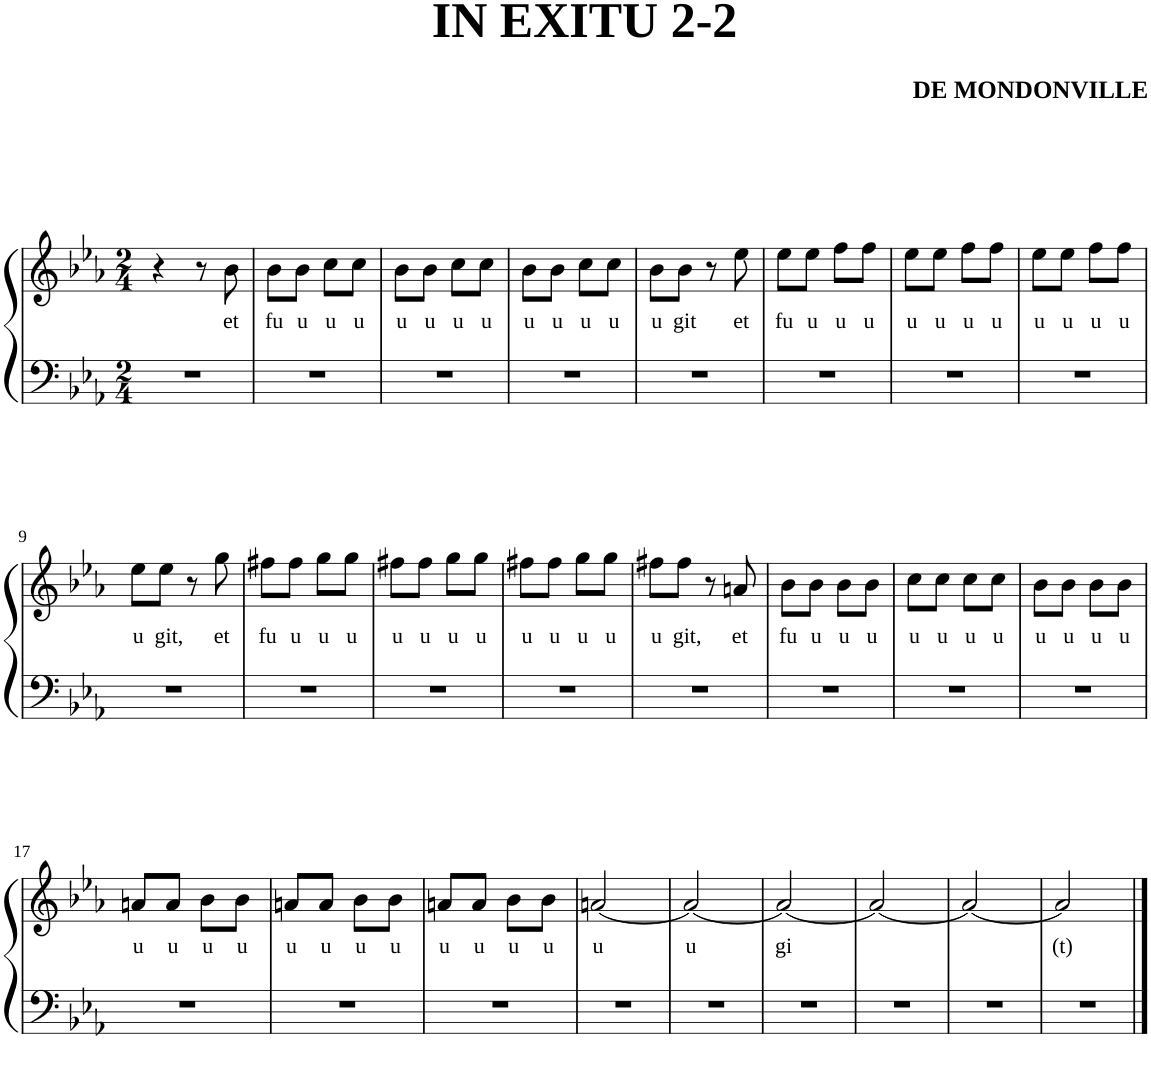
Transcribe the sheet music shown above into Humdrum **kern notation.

**kern	**kern	**text
*part1	*part1	*part1
*staff2	*staff1	*staff1
*I"Piano	*	*
*I'Pno	*	*
*clefF4	*clefG2	*
*k[b-e-a-]	*k[b-e-a-]	*
*E-:	*E-:	*
*M2/4	*M2/4	*
=1	=1	=1
2r	4r	.
.	8r	.
!	!	!LO:LY:b
.	8b-\	et
=2	=2	=2
!	!	!LO:LY:b
2r	8b-\L	fu
!	!	!LO:LY:b
.	8b-\J	u
!	!	!LO:LY:b
.	8cc\L	u
!	!	!LO:LY:b
.	8cc\J	u
=3	=3	=3
!	!	!LO:LY:b
2r	8b-\L	u
!	!	!LO:LY:b
.	8b-\J	u
!	!	!LO:LY:b
.	8cc\L	u
!	!	!LO:LY:b
.	8cc\J	u
=4	=4	=4
!	!	!LO:LY:b
2r	8b-\L	u
!	!	!LO:LY:b
.	8b-\J	u
!	!	!LO:LY:b
.	8cc\L	u
!	!	!LO:LY:b
.	8cc\J	u
=5	=5	=5
!	!	!LO:LY:b
2r	8b-\L	u
!	!	!LO:LY:b
.	8b-\J	git
.	8r	.
!	!	!LO:LY:b
.	8ee-\	et
=6	=6	=6
!	!	!LO:LY:b
2r	8ee-\L	fu
!	!	!LO:LY:b
.	8ee-\J	u
!	!	!LO:LY:b
.	8ff\L	u
!	!	!LO:LY:b
.	8ff\J	u
=7	=7	=7
!	!	!LO:LY:b
2r	8ee-\L	u
!	!	!LO:LY:b
.	8ee-\J	u
!	!	!LO:LY:b
.	8ff\L	u
!	!	!LO:LY:b
.	8ff\J	u
=8	=8	=8
!	!	!LO:LY:b
2r	8ee-\L	u
!	!	!LO:LY:b
.	8ee-\J	u
!	!	!LO:LY:b
.	8ff\L	u
!	!	!LO:LY:b
.	8ff\J	u
!!LO:LB:g=z
=9	=9	=9
!	!	!LO:LY:b
2r	8ee-\L	u
!	!	!LO:LY:b
.	8ee-\J	git,
.	8r	.
!	!	!LO:LY:b
.	8gg\	et
=10	=10	=10
!	!	!LO:LY:b
2r	8ff#X\L	fu
!	!	!LO:LY:b
.	8ff#\J	u
!	!	!LO:LY:b
.	8gg\L	u
!	!	!LO:LY:b
.	8gg\J	u
=11	=11	=11
!	!	!LO:LY:b
2r	8ff#X\L	u
!	!	!LO:LY:b
.	8ff#\J	u
!	!	!LO:LY:b
.	8gg\L	u
!	!	!LO:LY:b
.	8gg\J	u
=12	=12	=12
!	!	!LO:LY:b
2r	8ff#X\L	u
!	!	!LO:LY:b
.	8ff#\J	u
!	!	!LO:LY:b
.	8gg\L	u
!	!	!LO:LY:b
.	8gg\J	u
=13	=13	=13
!	!	!LO:LY:b
2r	8ff#X\L	u
!	!	!LO:LY:b
.	8ff#\J	git,
.	8r	.
!	!	!LO:LY:b
.	8an/	et
=14	=14	=14
!	!	!LO:LY:b
2r	8b-\L	fu
!	!	!LO:LY:b
.	8b-\J	u
!	!	!LO:LY:b
.	8b-\L	u
!	!	!LO:LY:b
.	8b-\J	u
=15	=15	=15
!	!	!LO:LY:b
2r	8cc\L	u
!	!	!LO:LY:b
.	8cc\J	u
!	!	!LO:LY:b
.	8cc\L	u
!	!	!LO:LY:b
.	8cc\J	u
=16	=16	=16
!	!	!LO:LY:b
2r	8b-\L	u
!	!	!LO:LY:b
.	8b-\J	u
!	!	!LO:LY:b
.	8b-\L	u
!	!	!LO:LY:b
.	8b-\J	u
!!LO:LB:g=z
=17	=17	=17
!	!	!LO:LY:b
2r	8an/L	u
!	!	!LO:LY:b
.	8a/J	u
!	!	!LO:LY:b
.	8b-\L	u
!	!	!LO:LY:b
.	8b-\J	u
=18	=18	=18
!	!	!LO:LY:b
2r	8an/L	u
!	!	!LO:LY:b
.	8a/J	u
!	!	!LO:LY:b
.	8b-\L	u
!	!	!LO:LY:b
.	8b-\J	u
=19	=19	=19
!	!	!LO:LY:b
2r	8an/L	u
!	!	!LO:LY:b
.	8a/J	u
!	!	!LO:LY:b
.	8b-\L	u
!	!	!LO:LY:b
.	8b-\J	u
=20	=20	=20
!	!	!LO:LY:b
2r	[2an/	u
=21	=21	=21
!	!	!LO:LY:b
2r	2a/_	u
=22	=22	=22
!	!	!LO:LY:b
2r	2a/_	gi
=23	=23	=23
2r	2a/_	.
=24	=24	=24
2r	2a/_	.
=25	=25	=25
!	!	!LO:LY:b
2r	2a/]	(t)
==	==	==
*-	*-	*-
